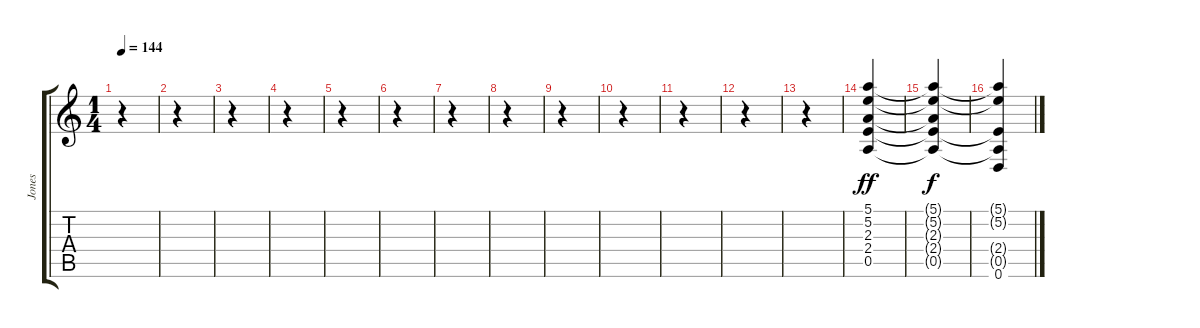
\track ("Jones" "Jones") {instrument distortionguitar}
\staff {score tabs}
\tuning (E4 B3 G3 D3 A2 D2) {hide}
\ts (1 4)
\tempo 144
\clef g2
\ks c
r.4{dy ff instrument distortionguitar} |
r.4 |
r.4 |
r.4 |
r.4 |
r.4 |
r.4 |
r.4 |
r.4 |
r.4 |
r.4 |
r.4 |
r.4 |
(5.1 5.2 2.3 2.4 0.5).4 |
(5.1{t} 5.2{t} 2.3{t} 2.4{t} 0.5{t}).4{dy f} |
(5.1{t} 5.2{t} 2.4{t} 0.5{t} 0.6).4
